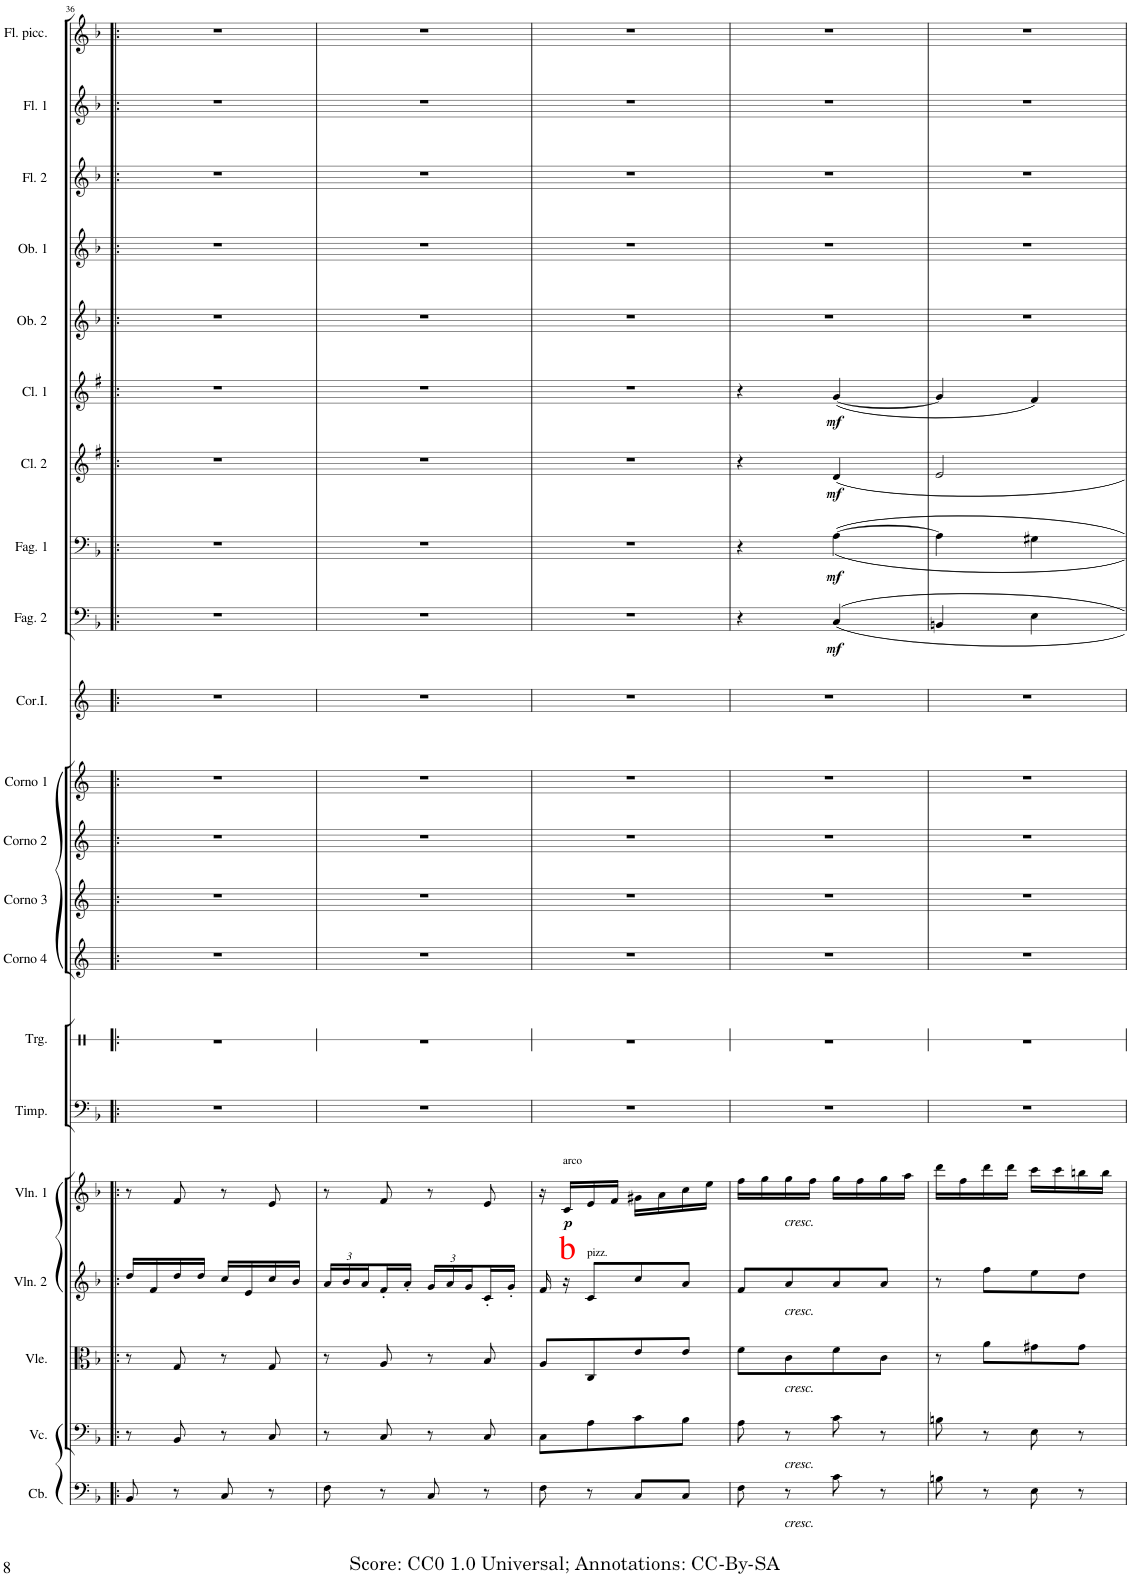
**kern	**kern	**kern	**kern	**kern	**text	**dynam	**kern	**kern	**kern	**kern	**kern	**kern	**kern	**kern	**dynam	**kern	**dynam	**kern	**dynam	**kern	**dynam	**kern	**kern	**kern	**kern	**kern
*part21	*part20	*part19	*part18	*part17	*part17	*part17	*part16	*part15	*part14	*part13	*part12	*part11	*part10	*part9	*part9	*part8	*part8	*part7	*part7	*part6	*part6	*part5	*part4	*part3	*part2	*part1
*staff21	*staff20	*staff19	*staff18	*staff17	*staff17	*staff17	*staff16	*staff15	*staff14	*staff13	*staff12	*staff11	*staff10	*staff9	*staff9	*staff8	*staff8	*staff7	*staff7	*staff6	*staff6	*staff5	*staff4	*staff3	*staff2	*staff1
*I"Contrabassi	*I"Violoncelli	*I"Viole	*I"Violini 2	*I"Violini  1	*	*	*I"Timpani	*I"Triangolo	*I"Corno in F 4	*I"Corno in F 3	*I"Corno in F 2	*I"Corno in F 1	*I"Corno Inglese	*I"Fagotto 2	*	*I"Fagotto 1	*	*I"Bb Clarinetto 2	*	*I"Bb Clarinetto 1	*	*I"Oboe 2	*I"Oboe 1	*I"Flauto 2	*I"Flauto 1	*I"Flauto Piccolo
*I'Cb.	*I'Vc.	*I'Vle.	*I'Vln. 2	*I'Vln. 1	*	*	*I'Timp.	*I'Trg.	*I'Corno 4	*I'Corno 3	*I'Corno 2	*I'Corno 1	*I'Cor.I.	*I'Fag. 2	*	*I'Fag. 1	*	*I'Cl. 2	*	*I'Cl. 1	*	*I'Ob. 2	*I'Ob. 1	*I'Fl. 2	*I'Fl. 1	*I'Fl. picc.
!!LO:PB:g=z
*clefF4	*clefF4	*clefC3	*clefG2	*clefG2	*	*	*clefF4	*clefX	*clefG2	*clefG2	*clefG2	*clefG2	*clefG2	*clefF4	*	*clefF4	*	*clefG2	*	*clefG2	*	*clefG2	*clefG2	*clefG2	*clefG2	*clefG2
*Trd7c12	*	*	*	*	*	*	*	*	*Trd4c7	*Trd4c7	*Trd4c7	*Trd4c7	*Trd4c7	*	*	*	*	*Trd1c2	*	*Trd1c2	*	*	*	*	*	*Trd-7c-12
*k[b-]	*k[b-]	*k[b-]	*k[b-]	*k[b-]	*	*	*k[b-]	*k[]	*k[]	*k[]	*k[]	*k[]	*k[]	*k[b-]	*	*k[b-]	*	*k[f#]	*	*k[f#]	*	*k[b-]	*k[b-]	*k[b-]	*k[b-]	*k[b-]
*M2/4	*M2/4	*M2/4	*M2/4	*M2/4	*	*	*M2/4	*M2/4	*M2/4	*M2/4	*M2/4	*M2/4	*M2/4	*M2/4	*	*M2/4	*	*M2/4	*	*M2/4	*	*M2/4	*M2/4	*M2/4	*M2/4	*M2/4
=36!|:	=36!|:	=36!|:	=36!|:	=36!|:	=36!|:	=36!|:	=36!|:	=36!|:	=36!|:	=36!|:	=36!|:	=36!|:	=36!|:	=36!|:	=36!|:	=36!|:	=36!|:	=36!|:	=36!|:	=36!|:	=36!|:	=36!|:	=36!|:	=36!|:	=36!|:	=36!|:
8BB-/	8r	8r	16dd/LL	8r	.	.	2r	2r	2r	2r	2r	2r	2r	2r	.	2r	.	2r	.	2r	.	2r	2r	2r	2r	2r
.	.	.	16f/	.	.	.	.	.	.	.	.	.	.	.	.	.	.	.	.	.	.	.	.	.	.	.
8r	8BB-/	8G/	16dd/	8f/	.	.	.	.	.	.	.	.	.	.	.	.	.	.	.	.	.	.	.	.	.	.
.	.	.	16dd/JJ	.	.	.	.	.	.	.	.	.	.	.	.	.	.	.	.	.	.	.	.	.	.	.
8C/	8r	8r	16cc/LL	8r	.	.	.	.	.	.	.	.	.	.	.	.	.	.	.	.	.	.	.	.	.	.
.	.	.	16e/	.	.	.	.	.	.	.	.	.	.	.	.	.	.	.	.	.	.	.	.	.	.	.
8r	8C/	8G/	16cc/	8e/	.	.	.	.	.	.	.	.	.	.	.	.	.	.	.	.	.	.	.	.	.	.
.	.	.	16b-/JJ	.	.	.	.	.	.	.	.	.	.	.	.	.	.	.	.	.	.	.	.	.	.	.
=37	=37	=37	=37	=37	=37	=37	=37	=37	=37	=37	=37	=37	=37	=37	=37	=37	=37	=37	=37	=37	=37	=37	=37	=37	=37	=37
*	*	*	*Xbrackettup	*	*	*	*	*	*	*	*	*	*	*	*	*	*	*	*	*	*	*	*	*	*	*
8F\	8r	8r	24a/LL	8r	.	.	2r	2r	2r	2r	2r	2r	2r	2r	.	2r	.	2r	.	2r	.	2r	2r	2r	2r	2r
.	.	.	24b-/	.	.	.	.	.	.	.	.	.	.	.	.	.	.	.	.	.	.	.	.	.	.	.
.	.	.	24a/	.	.	.	.	.	.	.	.	.	.	.	.	.	.	.	.	.	.	.	.	.	.	.
8r	8C/	8A/	16f'/	8f/	.	.	.	.	.	.	.	.	.	.	.	.	.	.	.	.	.	.	.	.	.	.
.	.	.	16a'/JJ	.	.	.	.	.	.	.	.	.	.	.	.	.	.	.	.	.	.	.	.	.	.	.
8C/	8r	8r	24g/LL	8r	.	.	.	.	.	.	.	.	.	.	.	.	.	.	.	.	.	.	.	.	.	.
.	.	.	24a/	.	.	.	.	.	.	.	.	.	.	.	.	.	.	.	.	.	.	.	.	.	.	.
.	.	.	24g/	.	.	.	.	.	.	.	.	.	.	.	.	.	.	.	.	.	.	.	.	.	.	.
8r	8C/	8B-/	16c'/	8e/	.	.	.	.	.	.	.	.	.	.	.	.	.	.	.	.	.	.	.	.	.	.
.	.	.	16g'/JJ	.	.	.	.	.	.	.	.	.	.	.	.	.	.	.	.	.	.	.	.	.	.	.
=38	=38	=38	=38	=38	=38	=38	=38	=38	=38	=38	=38	=38	=38	=38	=38	=38	=38	=38	=38	=38	=38	=38	=38	=38	=38	=38
8F\	8C\L	8A/L	16f/	16r	.	.	2r	2r	2r	2r	2r	2r	2r	2r	.	2r	.	2r	.	2r	.	2r	2r	2r	2r	2r
!	!	!	!	!LO:TX:a:t=arco	!	!	!	!	!	!	!	!	!	!	!	!	!	!	!	!	!	!	!	!	!	!
!	!	!	!	!	!LO:LY:b:color=#FF0000	!LO:DY:b	!	!	!	!	!	!	!	!	!	!	!	!	!	!	!	!	!	!	!	!
.	.	.	16r	16c'/LL	b	p	.	.	.	.	.	.	.	.	.	.	.	.	.	.	.	.	.	.	.	.
!	!	!	!LO:TX:a:t=pizz.	!	!	!	!	!	!	!	!	!	!	!	!	!	!	!	!	!	!	!	!	!	!	!
8r	8A\	8C/	8c/L	16e'/	.	.	.	.	.	.	.	.	.	.	.	.	.	.	.	.	.	.	.	.	.	.
.	.	.	.	16f'/JJ	.	.	.	.	.	.	.	.	.	.	.	.	.	.	.	.	.	.	.	.	.	.
8C/L	8c\	8e/	8cc/	16g#X'\LL	.	.	.	.	.	.	.	.	.	.	.	.	.	.	.	.	.	.	.	.	.	.
.	.	.	.	16a'\	.	.	.	.	.	.	.	.	.	.	.	.	.	.	.	.	.	.	.	.	.	.
8C/J	8B-\J	8e/J	8a/J	16cc'\	.	.	.	.	.	.	.	.	.	.	.	.	.	.	.	.	.	.	.	.	.	.
.	.	.	.	16ee'\JJ	.	.	.	.	.	.	.	.	.	.	.	.	.	.	.	.	.	.	.	.	.	.
=39	=39	=39	=39	=39	=39	=39	=39	=39	=39	=39	=39	=39	=39	=39	=39	=39	=39	=39	=39	=39	=39	=39	=39	=39	=39	=39
8F\	8A\	8f\L	8f/L	16ff'\LL	.	.	2r	2r	2r	2r	2r	2r	2r	4r	.	4r	.	4r	.	4r	.	2r	2r	2r	2r	2r
.	.	.	.	16gg'\	.	.	.	.	.	.	.	.	.	.	.	.	.	.	.	.	.	.	.	.	.	.
!	!	!	!	!LO:TX:b:i:t=cresc.	!	!	!	!	!	!	!	!	!	!	!	!	!	!	!	!	!	!	!	!	!	!
!	!	!	!LO:TX:b:i:t=cresc.	!	!	!	!	!	!	!	!	!	!	!	!	!	!	!	!	!	!	!	!	!	!	!
!	!	!LO:TX:b:i:t=cresc.	!	!	!	!	!	!	!	!	!	!	!	!	!	!	!	!	!	!	!	!	!	!	!	!
!	!LO:TX:b:i:t=cresc.	!	!	!	!	!	!	!	!	!	!	!	!	!	!	!	!	!	!	!	!	!	!	!	!	!
!LO:TX:b:i:t=cresc.	!	!	!	!	!	!	!	!	!	!	!	!	!	!	!	!	!	!	!	!	!	!	!	!	!	!
8r	8r	8c\	8a/	16gg'\	.	.	.	.	.	.	.	.	.	.	.	.	.	.	.	.	.	.	.	.	.	.
.	.	.	.	16ff'\JJ	.	.	.	.	.	.	.	.	.	.	.	.	.	.	.	.	.	.	.	.	.	.
!	!	!	!	!	!	!	!	!	!	!	!	!	!	!	!LO:DY:b	!	!LO:DY:b	!	!LO:DY:b	!	!LO:DY:b	!	!	!	!	!
8c\	8c\	8f\	8a/	16gg'\LL	.	.	.	.	.	.	.	.	.	4C/	mf	[4A\	mf	4d/	mf	([4g/	mf	.	.	.	.	.
.	.	.	.	16ff'\	.	.	.	.	.	.	.	.	.	.	.	.	.	.	.	.	.	.	.	.	.	.
8r	8r	8c\J	8a/J	16gg'\	.	.	.	.	.	.	.	.	.	.	.	.	.	.	.	.	.	.	.	.	.	.
.	.	.	.	16aa'\JJ	.	.	.	.	.	.	.	.	.	.	.	.	.	.	.	.	.	.	.	.	.	.
=40	=40	=40	=40	=40	=40	=40	=40	=40	=40	=40	=40	=40	=40	=40	=40	=40	=40	=40	=40	=40	=40	=40	=40	=40	=40	=40
8Bn\	8Bn\	8r	8r	16ddd'\LL	.	.	2r	2r	2r	2r	2r	2r	2r	4BBn/	.	4A\]	.	2e/	.	4g/]	.	2r	2r	2r	2r	2r
.	.	.	.	16ff'\	.	.	.	.	.	.	.	.	.	.	.	.	.	.	.	.	.	.	.	.	.	.
8r	8r	8a\L	8ff\L	16ddd'\	.	.	.	.	.	.	.	.	.	.	.	.	.	.	.	.	.	.	.	.	.	.
.	.	.	.	16ddd'\JJ	.	.	.	.	.	.	.	.	.	.	.	.	.	.	.	.	.	.	.	.	.	.
8E\	8E\	8g#X\	8ee\	16ccc'\LL	.	.	.	.	.	.	.	.	.	4E\	.	4G#X\	.	.	.	4f#/)	.	.	.	.	.	.
.	.	.	.	16ccc'\	.	.	.	.	.	.	.	.	.	.	.	.	.	.	.	.	.	.	.	.	.	.
8r	8r	8g#\J	8dd\J	16bbn'\	.	.	.	.	.	.	.	.	.	.	.	.	.	.	.	.	.	.	.	.	.	.
.	.	.	.	16bb'\JJ	.	.	.	.	.	.	.	.	.	.	.	.	.	.	.	.	.	.	.	.	.	.
=	=	=	=	=	=	=	=	=	=	=	=	=	=	=	=	=	=	=	=	=	=	=	=	=	=	=
*-	*-	*-	*-	*-	*-	*-	*-	*-	*-	*-	*-	*-	*-	*-	*-	*-	*-	*-	*-	*-	*-	*-	*-	*-	*-	*-
